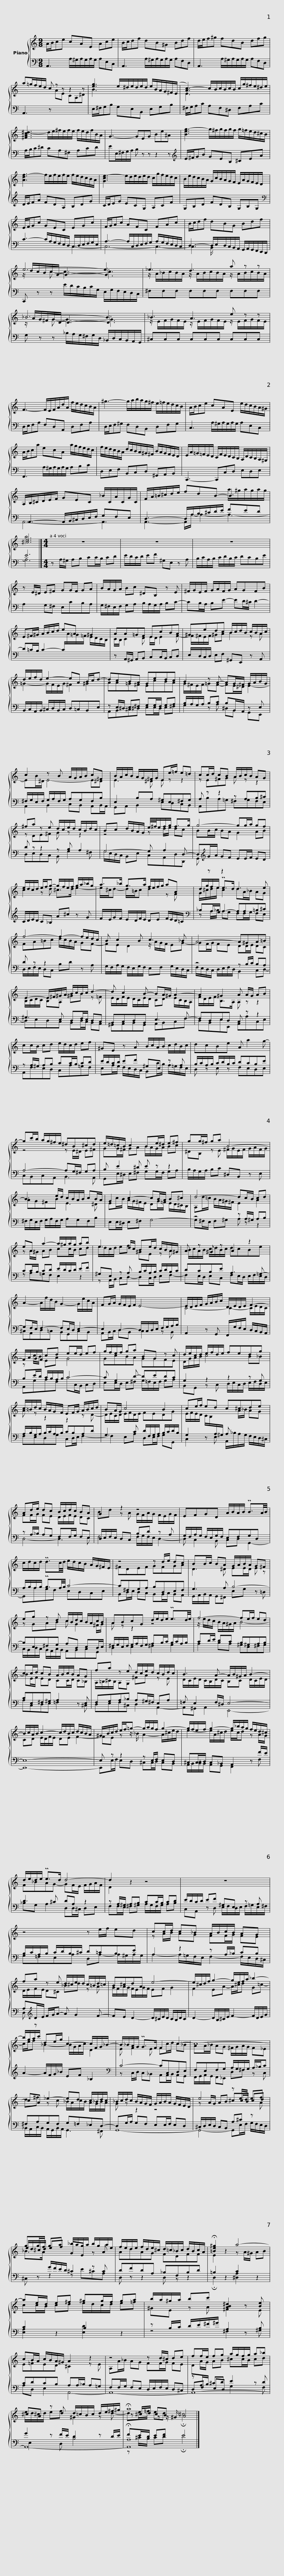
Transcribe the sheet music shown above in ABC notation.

X:1
%%score { ( 1 3 5 6 ) | ( 2 4 7 ) }
L:1/8
M:9/8
I:linebreak $
K:C
V:1 treble
V:3 treble
V:5 treble
V:6 treble
V:2 bass
V:4 bass
V:7 bass
V:1
 A/B/ce cAE Ace | B/c/df dB^G Bdf |$ d/e/f^g fdB dfg | a=g/f/e/d/ c z z z2 z | [eg]3 e/^d/e/d/e/d/ e/B/A/G/^F/(E/ |$ %5
 [Ac-]3) c/B/c/B/c/B/ c/g/^f/e/^d/e/ | [^FAc^d-]3 d/e/^f/e/f/e/ f/e/d/f/B/A/ |$ G3- GEG Be^A | [Beg-]3 g/^f/g/f/g/f/ g/=f/e/d/^c/B/ | [Adf-]3 f/e/f/e/f/e/ f/e/d/c/B/A/ |$ %10
 [Gce-]3 e/d/e/d/e/d/ c/g/f/e/d/c/ | B/e/d/c/B/A/ G/c/B/A/G/F/ E/A/G/F/E/D/ |$ E/F/Gc GEC EGc | F/G/Ac AFC FAc |$ B/c/df dBG Bdf | %15
 e6- e3 |$ _e3 d3 a z z | _B6- B3 |$ _B3 A3 e z z | F3- F/E/F/A/d/A/ f/e/d/c/B/A/ | %20
 ^g3- g/a/b/a/g/^f/ e/=f/e/d/c/B/ |$ A/B/ce cAE e/d/c/B/A/^G/ | A/B/ca ecA a/g/f/e/d/c/ | f/e/d/c/B/A/ d/c/B/A/^G/^F/ B/A/G/F/E/D/ |$ E/A/=G/=F/E/D/ C/F/E/D/C/B,/ A,/D/C/B,/A,/^G,/ | %25
 A,/B,/^C/D/E/F/ GEC _B/C/A/C/G/C/ |$ F/A/=B/^c/d/e/ fdB- B3 | [^ce]6 |]$[M:4/4] z8 | z8 | %30
 z8 |$ z E/^D/ E^F GG/F/ GA | B/A/G/A/ Bc ^DB, z E | ^F/G/E/F/ G/A/F/G/ AGFB |$ E^F/^G/ A/B/c/d/ eA ^G2 | %35
 AA=GF EcBA | ^Gedc B/c/d/B/ c/B/A/c/ |$ d/e/f/d/ e2- eA B/c/d- | dcBA Gedc | B2 z A- AG/^F/ G/A/B/G/ |$ %40
 c2 z B A/G/A/B/ c^F | B/A/c/B/ A/G/^F/G/ Ee/=f/ e=d | cc/d/ cB A/B/c/B/ AG |$ ^fa z e d/c/e/d/ c/B/d/c/ | Bc d/B/A/G/ e/4^f/4e/f/g/ f>g | %45
 g4- gg/a/ gf |$ e/d/c/d/ e/f/g- g/f/e/f/ g/a/_b/g/ | a>_b g>a f/e/f/g/ aA |$ d/g/f/e/ Pe>d d3 e |$ f4- f2- f/e/d/c/ | %50
 B c2 B c3 _B | A4- A^GA=B |$ E2- E/^F/^G/A/ B/c/B/c/ d2- | d c2 B- BA/^G/ A2- | A2 ^G2 A A/G/ AB |$ %55
 cc/B/ cd e/d/c/d/ ef | ^GE z A B/c/A/B/ c/d/B/c/ | dcBe A a2 g- |$ gc'/b/ a/g/^f/e/ ^dB^cd | e/=d/=c/B/ c2 Be/^d/ e^f | %60
 gg/^f/ ga B4- |$ B3 e/d/ c/B/A/B/ cB/A/ | G2 c2- cB/A/ B^c |$ d4- dc/B/ cd | eA a2- a/^g/a/g/ ab | %65
 e3 d/c/ Be/d/ c/B/A/^G/ |$ A z ^G z A2 z2 | A2- A/f/d/B/ G2- G/e/c/A/ | FG/A/ G/F/E/F/ E4- |$ E/D/E/F/ G/A/B/c/ D/E/D/E/ F2- | %70
 F/A/G/F/ cd ee/d/ ef | g/f/e/f/ ga BG z c |$ d/e/c/d/ e/f/d/e/ fedg | c/=B/d/c/ B/A/G/F/ EF/G/ A/B/c/d/ | BA/G/ c4 B2 |$ %75
 ce/f/ ed c^cde | Ad/e/ dc B/c/d/c/ BA | G2 z2 z4 |$ EFGD A/B/A/B/ PB3/2A/4B/4 | c/d/c/d/ Pd3/2c/4d/4 e/d/c/B/ A/G/^F/E/ | %80
 z4 z d/e/ dc |$ BB/c/ BA G/A/B/A/ G^F | eg z d c/B/d/c/ B/A/c/B/ |$ ABcG d/e/d/e/ Pe3/2d/4e/4 | f4- fe/f/ ed | %85
 cc/d/ cB A/B/c/B/ AG |$ fa z e d/c/e/d/ c/B/d/c/ | B3 A- A/B/^G/A/ B2- |$ B/c/A/B/ c2- c/d/B/c/ d/c/B/A/ | ^G/B/c/d/ e/f/=g- g/a/g/f/ g2- |$ %90
 g/f/e/f/ g2- g/_b/a/g/ f/e/d/^c/ | d/e/d/e/ Pe>d d4- | d2 z2 z4 |$ z8 | z4 z e/f/ ed |$ %95
 cc/d/ c_B A/B/c/B/ AG | fa z e d/^c/e/d/ c/=B/d/=c/ |$ B^cdA e4- | e/^c/d/f/ g2- g/e/f/a/ _b2- |$ b/g/a/c'/ de/g/ c2- c/F/G/_B/- | %100
 B/_B/A/G/ PG>F F2 c2- | c8- |$ cA _e2- ed c/_B/d/c/ | _B/c/d/c/ B/A/G/F/ G/A/B/A/ G/F/E/D/ |$ e4 z e/d/ ef | %105
 gg/f/ ga _b/a/g/a/ b/g/a/e/ |$ f/e/d/e/ f/d/e/^c/ d/=c/_B/c/ d/B/c/A/ | !fermata![=Be^g]2 z2 a4- | ae/d/ e^f ^gg/f/ ga |$ b/a/^g/a/ bc' [AB^d]2 z [Be] | %110
 cB/A/ c/B/A/^G/ A2 z2 | z4 z d/^c/ de |$ ff/e/ fg a/g/f/g/ a_b | ^cA z d d/=c/B/c/ d/e/^f/^g/ | !fermata!a8 |] %115
V:2
 A,,3 A,/^G,/A,/G,/A,/G,/ A,E,C, | A,,3 A,/^G,/A,/G,/A,/G,/ A,F,D, |$ A,,3 A,/^G,/A,/G,/A,/G,/ A,F,D, | A,,3 z[I:staff -1] AE CA,^D |[I:staff +1] E,/^F,/G,B, G,E,B,, E,G,B, |$ %5
 ^F,/G,/A,C A,F,^D, F,A,C | A,/B,/C^D CA,^F, A,CD |$ EE,/^F,/G,/A,/ B, z z z2 z |[K:treble] E/^F/GB GEB, ^CEA | D/E/FA FDA, B,DG |$ %10
 C/D/EG ECG, A,CF | G,B,D FDB, G,B,G, |$[K:bass] C3- C/A,/G,/F,/E,/D,/ C,/D,/E,/F,/G,/E,/ | A,3- A,/C,/D,/E,/F,/G,/ A,/G,/F,/E,/D,/C,/ |$ D,3- D,/E,/D,/C,/B,,/A,,/ G,,/A,,/G,,/F,,/E,,/D,,/ | %15
 C,, z z E/D/C/B,/C/G,/ E,/G,/F,/E,/D,/C,/ |$ ^F,F,F, F,F,F, F,F,F, | G, z z _B,/A,/G,/^F,/G,/D,/ _B,,/D,/C,/B,,/A,,/G,,/ |$ ^C,C,C, C,C,C, C,C,C, | D,/E,/F,A, F,D,A,, D,F,A, | %20
 D,/E,/F,^G, F,D,B,, D,F,G, |$ C,3 A,/^G,/A,/G,/A,/G,/ A,E,C, | F,,3 A,/^G,/A,/G,/A,/G,/ A,B,C | D,E,F, B,,C,D, ^G,,A,,B,, |$ C,,3- C,,C,D, E,D,E, | %25
 A,,3- A,,/B,,/^C,/D,/E,/F,/ G,F,E, |$ D,3- D,/A,/B,/^C/D/E/ FED | E6 |]$[M:4/4] z A,/^G,/ A,B, CC/B,/ CD | E/D/C/D/ EF ^G,E, z A, | %30
 B,/C/A,/B,/ C/D/B,/C/ DCB,E |$ A,2 G,^F, E,CB,A, | G,/^F,/E,/F,/ G,A, B,/A,/G,/A,/ B,C- | CB,/A,/ B,E- ED/^C/ D2- |$ D=C/B,/ C2- C/[I:staff -1]A/=G/=F/ E/D/C/B,/ | %35
[I:staff +1] z A,,/^G,,/ A,,B,, C,C,/B,,/ C,D, | E,/D,/C,/D,/ E,F, ^G,,E,, z A,, |$ B,,/C,/A,,/B,,/ ^C,/D,/B,,/C,/ D,=C,B,,E, | z E,/^D,/ E,^F, G,G,/F,/ G,A, | B,/A,/G,/A,/ B,C B,B,,/A,,/ z E, |$ %40
 ^F,/G,/E,/F,/ G,/A,/F,/G,/ A,G,F,B, | E,2 B,A, ^G,E,^F,G, | A, z z2 z A,B,^C |$ D z z2 z B, A,2 | G,4- G, A,2 D,- | %45
 D,[K:treble]G/A/ GF EE/F/ ED |$ C/D/E/D/ C_B, A^c z G | F/E/G/F/ E/D/F/E/ DE F/E/D/=C/ |$[K:bass] _B,A,/G,/ A,2- A,A,=B,^C |$ D z z2 x4 | %50
 G,/F,/A,/G,/ F,/E,/G,/F,/ E,F, G,/E,/D,/C,/ | z4 z B,/C/ B,A, |$ ^G,3 E, D,F,/E,/ D,C, | B,,C,D,B,, E,3 F,- | F,D,E,D, C, z z2 |$ %55
 z A,/^G,/ A,B, CC/B,/ CD | E/D/C/D/ EF ^G,E, z A, | B,/C/A,/B,/ C/D/B,/C/ DCB,E |$ A,4- A,G,/^F,/ G,A, | B, E2 ^D E z z2 | %60
 B,/A,/G,/A,/ B,C ^D,B,, z E, |$ ^F,/G,/E,/F,/ G,/A,/F,/G,/ A,G,F,B, | x8 |$ z4 z A,/^G,/ A,B, | CC/B,/ CD E/D/C/D/ EF | %65
 ^G,E, z A, B,/C/A,/B,/ C/D/B,/C/ |$ DCB,E A,3 =G,- | G,F,/E,/ F,2- F,E,/D,/ E,2- | E,2 D,2- D,/C,/D,/E,/ F,/G,/A,/B,/ |$ A,,2 z G,, F,,/G,/F,/E,/ D,/C,/B,,/A,,/ | %70
 B,E/D/ C/B,/A,/B,/ C4- | C G,2 D- DEDC |$ G,2 z2 z2 z G, | A,/B,/G,/A,/ B,/C/A,/B,/ CB,A,D | G,3 C D/F,/G,/A,/ B,/C/D/B,/ |$ %75
 G,2 x2 x4 | z A,/_B,/ A,G, F,F,/G,/ F,E, | D,/E,/F,/E,/ D,C, B,D z A, |$ G,/F,/A,/G,/ F,/E,/G,/F,/ E,F,G,D, | A,/B,/A,/B,/ PB,3/2A,/4B,/4 C4- | %80
 C^F,G,A, B,D,E,F, |$ G,3 A, B,4- | B,E,^F,G, A,D, E,D,/E,/ |$ ^F,/G,/E,/F,/ G,/A,/F,/G,/ A,B,/C/ B,/C/A,/B,/ | CD/E/ DC B,^G,A,B, | %85
 CE,^F,^G, A,2 z E, |$ F,G,A,_B, A,^G,/^F,/ E,A, | =F, E,2 F,/^D,/ E,4- |$ E,8- | E, z z2 z E,/F,/ E,D, |$ %90
 ^C,C,/D,/ C,_B,, A,,2 z F/E/ | D3 ^C DA, z2 | z A,/^G,/ A,B, CC/B,/ CD |$ E/D/C/D/ EF ^G,E, z A, | B,/C/A,/B,/ C/D/B,/^C/ D=CB,E |$ %95
 A,2 z2 z A,/_B,/ CB, | A,[K:treble]D/E/ F/G/A- A G2 F- |$ FE D2- D/^C/E/D/ C/B,/D/C/ | D2- D/B,/^C/E/ F2- F/D/E/G/ |$ A2- A/F/G/_B/ EF _B,2 | %100
[K:bass] C4- CC,D,E, | F,E,F,G, A,/G,/^F,/G,/ A,/_B,/C |$ ^F,A,G,F, G,=F,_E,D,- | D,G,/A,/ G,F, E,E,/F,/ E,D, |$ ^C,/D,/E,/D,/ C,B,, A,^C z[I:staff -1] A | %105
 _B>A[I:staff +1] G/F/E/D/ ^C2 z C |$ DFDA, _B,F,B,D | =B,2 z2 C2 z2 | C2 z2 B,2 z2 |$ z B,/C/ D/E/^F/^G/ A,2 z B, | %110
 CDCB, A,A,/_B,/ A,=G, | F,F,/G,/ F,E, D,/E,/F,/E,/ D,^C, |$ D,F, E,D, E2 z D | G2 z F/E/ D2 z D/E/ | FE/D/ EF E4 |] %115
V:3
 x9 | x9 |$ x9 | x9 | B3 x6 |$ %5
 E3 x6 | x9 |$ x9 | x9 | x9 |$ %10
 x9 | x9 |$ x9 | x9 |$ x9 | %15
 z/ d/c/B/c/G/- G3- G3 |$ z/ A/_B/c/B/A/ z/ A/B/c/B/A/ z/ A/B/c/B/A/ | z/ A/G/^F/G/D/- D3- D3 |$ z/ E/F/G/F/E/ z/ E/F/G/F/E/ z/ E/F/G/F/E/ | x9 | %20
 x9 |$ x9 | x9 | x9 |$ x9 | %25
 x9 |$ x9 | x6 |]$[M:4/4] x8 | x8 | %30
 x8 |$ x8 | x8 | x8 |$ x8 | %35
 C/B,/ C2 D E/D/ E2 F- | F/^F/E/F/ ^GA B2 z A |$ =G2- G/F/E/G/ ^F2 ^G2 | AA=G^F EcBA | G/^F/E/F/ =GF- FE/^D/ E2- |$ %40
 EB/^D/ E4- E^D | E3 ^D E z z2 | z E^FG A z z2 |$ z DE^F G z z2 | z4 z d/e/ dc | %45
 BB/c/ BA G2 AB |$ c2 z d ^c>d e2- | e/^c/d- d/=B/c d2 z F |$ G/^c/d/e/ c2 dA/_B/ AG |$ FA=Bc d/c/B/A/ GF- | %50
 FE D2 z/ A/G/F/ EG- | GF/G/ FE DD/E/ DC |$ B,/C/D/C/ B,A, ^GB z =F | E/D/F/E/ D/C/E/D/ CD E/C/B,/A,/ | F/D/E/F/ B,>A, A, z z2 |$ %55
 x8 | x8 | x8 |$ z4 z E/^D/ E^F | GG/^F/ GA B/A/G/A/ Bc | %60
 ^DB, z E ^F/G/E/F/ G/A/F/G/ |$ AG^FB E3 ^D | Ec/B/ A/G/^F/E/ DG/=F/ E/D/^C/B,/ |$ A,d/=c/ B/A/^G/^F/ E2 A2 | z A/^G/ AB cc/B/ cd | %65
 e/d/c/d/ ef ^GE z A |$ B/c/A/B/ c/d/B/c/ dcBe | x8 | x8 |$ C4- C2- C/E/D/C/ | %70
 z c/B/ EA G4 | GcBA GGFE |$ D/G/A/B/ c4 B_B | A z z2 z2 z D- | D/E/C/D/ E/F/D/E/ FEDG |$ %75
 E/F/E/D/ C/B,/[I:staff +1]A,/^G,/ A,[I:staff -1] A/_B/ AG | FF/G/ FE D/E/F/E/ DC | Bd z A G/F/A/G/ F/E/G/F/ |$ x8 | x8 | %80
 ^FDEF GFGA |$ D3 ^D EE/D/ E z | z GAB c G2 ^F/G/ |$ A z z2 z4 | z/ e/d/c/ B/A/^G/A/ B4- | %85
 BE/F/ ED CC/D/ C_B, |$ A,/=B,/^C/B,/ A,G, ^FA z E | D/C/E/D/ C/B,/D/C/ B,C D/C/E/D/ |$ CD E/D/F/E/ DE F2- | FE z z/ _B/ A2- A/^c/e/d/ |$ %90
 e2- e/A/^c/d/ e/c/d z A/G/ | F_BAG- GF/E/ F/G/A/F/ | D2 x2 x4 |$ x8 | x8 |$ %95
 z A/B/ AG FF/G/ FE | D/E/F/E/ D^C _Bd z A |$ G/F/A/G/ F/E/G/F/ EF G2 | F2 EA- A/^c/d G=c- |$ c/e/f _B2- B/G/A/c/ D2 | %100
 E F2 E Fc/d/ c_B | AA/_B/ AG ^F/G/A/G/ F_E |$ d^f z c _B/A/c/B/ A/G/B/A/ | G z z2 z4 |$ z A/G/ AB ^cc/B/ cd | %105
 e/d/^c/d/ ef GE z A |$ AdAG FDFF | E2 x2 z A/^G/ AB | cc/B/ cd e/d/c/d/ e=f |$ ^GE z A ^F2 x E | %110
 E=FED ^C2 z E | A,A/_B/ AG FF/G/ FE |$ D[I:staff +1]A,/B,/ ^CD[I:staff -1] x4 | x8 | z ^c/d/ cB x4 |] %115
V:4
 x9 | x9 |$ x9 | x9 | x9 |$ %5
 x9 | x9 |$ x9 |[K:treble] x9 | x9 |$ %10
 x9 | x9 |$[K:bass] x6 C,3- | C,6- C,3- |$ C,3 B,,/ x11/2 | %15
 x9 |$ x9 | x9 |$ x9 | x9 | %20
 x9 |$ x9 | x9 | x9 |$ x9 | %25
 A,,6- A,,3 |$ A,,3- A,,/A,/- A,2- A,3- | A,6 |]$[M:4/4] x8 | x8 | %30
 x8 |$ x8 | x8 | x8 |$ x8 | %35
 x8 | x8 |$ x8 | A,,B,,^C,^D, E,E,/D,/ E,^F, | G,2 z A, ^D,B,, G,,E,, |$ %40
 A,,2 B,,2 C,B,, A,,B,,/A,,/ | G,,A,, B,,2 E,D,C,B,, | A,,B,A,=G, ^F,G,F,E, |$ D,E,D,C, B,, G,2 ^F, | G,/E,/D,/C,/ B,,E, C,A,,D,D,, | %45
 G,,[K:treble] z z2 x4 |$ x8 | x8 |$[K:bass] z A,/_B,/ A,G, F,F,/G,/ F,E, |$ D,/E,/F,/E,/ D,C, B,D z A, | %50
 x8 | F,/E,/D,/C,/ D,/E,/F,/D,/ B,,2 C,D,- |$ D,E,D,C, B,,D,/C,/ B,,A,, | ^G,,A,,B,,G,, A,,B,,C,F, | D,B,,E,E,, A,,A,C,E, |$ %55
 A,,F,E,D, C,A,=G,F, | E,A,/G,/ F,/E,/D,/C,/ B,,C/B,/ A,/=G,/F,/E,/ | D, z E, z F,E,D,E, |$ C,B,,C,A,, B,,3 A,, | G,,E,/^D,/ E,^F, G,G,/F,/ G,A, | %60
 x8 |$ x8 | E,E,/^D,/ E,^F, G,4- |$ G,^F,/E,/ F,^G, A, z z2 | z A,=G,F, E,2 z2 | %65
 z A,,/B,,/ C,D,- D,C,/D,/ E,F,- |$ F,E,/D,/ E,C, F,E,/D,/ E,/F,/E,/D,/ | ^C,A,,D,=C, B,,G,,C,B,, | A,,B,,/C,/ D,B,, C,2 z B,, |$ x8 | %70
 A,,G,A,F, CC,/B,,/ C,D, | E,E,/D,/ E,^F, G,/=F,/E,/F,/ G,A, |$ B,,G,, z C, D,/E,/C,/D,/ E,/F,/D,/E,/ | F,E,D,G, C,D,/E,/ F,2- | F,2 E,A, D,E,/F,/ G,G,, |$ %75
 C,2 z E, A,,/_B,/A,/G,/ F,/E,/D,/^C,/ | D,4- D,3 E, | F,4 F,/G,/F,/E,/ D,2- |$ D, C,2 B,, C,D, G,,2- | G,,A,G,F, E,D,C,E, | %80
 B,,D,/E,/ D,C, B,,B,,/C,/ B,,A,, |$ G,,/A,,/B,,/A,,/ G,,^F,, E,G, z =D, | C,/B,,/D,/C,/ B,,/A,,/C,/B,,/ A,,B,,C,G,, |$ D,2 E,2 ^F,2 G,2 | A,2 B,A, ^G,E,^F,G, | %85
 A,C,D,E, =F,2 z ^C, |$ D,E,F,^C, D,2 A,,2- | A,,^G,, A,,2 E,,4- |$ E,,8- | E,,E,/F,/ E,D, ^C,C,/D,/ C,B,, |$ %90
 A,,/B,,/^C,/B,,/ A,,G,, F,,2 z F, | _B,G, A,2 D,D,/^C,/ D,E, | F,F,/E,/ ^F,^G, A,/G,/F,/G,/ A,B, |$ C,A,, z D, E,/F,/D,/E,/ F,/=G,/E,/^F,/ | G,=F,E,A, D,A,- A,/^G,/A,/G,/ |$ %95
 A,2- A,/=G,/F,/E,/ F,2- F,/E,/D,/^C,/ | D,[K:treble] z x6 |$ x8 | x8 |$ x8 | %100
[K:bass] z C,/D,/ C,_B,, A,,A,,/B,,/ A,,G,, | F,,/G,,/A,,/G,,/ F,,_E,, D,^F, z C, |$ _B,,/A,,/C,/B,,/ A,,/G,,/B,,/A,,/ G,,3 ^F,, | G,,8- |$ G,,4- G,,E,/F,/ G,/F,/E,/D,/ | %105
 ^C, z z2 z E^CA, |$ D, z z2 D, z z2 | !fermata!D,2 x2 [^D,A,]2 x2 | [E,A,]2 x2 [E,D]2 x2 |$ z4 ^F,2 x ^G, | %110
 A,D, E,2 A,,4- | A,,8- |$ A,,8- | A,,8- | !fermata![A,,A,]8 |] %115
V:5
 x9 | x9 |$ x9 | x9 | x9 |$ %5
 x9 | x9 |$ x9 | x9 | x9 |$ %10
 x9 | x9 |$ x9 | x9 |$ x9 | %15
 x2 c- c3- c3 |$ x9 | x2 G- G3- G3 |$ x9 | x9 | %20
 x9 |$ x9 | x9 | x9 |$ x9 | %25
 x9 |$ x6 a/^g/a/g/a/g/ | a6 |]$[M:4/4] x8 | x8 | %30
 x8 |$ x8 | x8 | x8 |$ x8 | %35
 x8 | x8 |$ x8 | x8 | x8 |$ %40
 x8 | x8 | x8 |$ x8 | x8 | %45
 x8 |$ x8 | x8 |$ x8 |$ x8 | %50
 x8 | x8 |$ x8 | x8 | x8 |$ %55
 x8 | x8 | x8 |$ x8 | x8 | %60
 x8 |$ x8 | x8 |$ x8 | x8 | %65
 x8 |$ x8 | x8 | x8 |$ x8 | %70
 x8 | x8 |$ x8 | x8 | x8 |$ %75
 x8 | x8 | x8 |$ x8 | x8 | %80
 x8 |$ x8 | x8 |$ x8 | x8 | %85
 x8 |$ x8 | x8 |$ x8 | x8 |$ %90
 x8 | x8 | x8 |$ x8 | x8 |$ %95
 x8 | x8 |$ x8 | x8 |$ x8 | %100
 x8 | x8 |$ x8 | x8 |$ x8 | %105
 x8 |$ x8 | x8 | x8 |$ x8 | %110
 x8 | x8 |$ x8 | x8 | x2 z z/ ^G/ A4 |] %115
V:6
 x9 | x9 |$ x9 | x9 | x9 |$ %5
 x9 | x9 |$ x9 | x9 | x9 |$ %10
 x9 | x9 |$ x9 | x9 |$ x9 | %15
 x9 |$ x9 | x9 |$ x9 | x9 | %20
 x9 |$ x9 | x9 | x9 |$ x9 | %25
 x9 |$ x9 | x6 |]$[M:4/4] x8 | x8 | %30
 x8 |$ x8 | x8 | x8 |$ x8 | %35
 x8 | x8 |$ x8 | x8 | x8 |$ %40
 x8 | x8 | x8 |$ x8 | x8 | %45
 x8 |$ x8 | x8 |$ x8 |$ x8 | %50
 x8 | x8 |$ x8 | x8 | x8 |$ %55
 x8 | x8 | x8 |$ x8 | x8 | %60
 x8 |$ x8 | x8 |$ x8 | x8 | %65
 x8 |$ x8 | x8 | x8 |$ x8 | %70
 x8 | x8 |$ x8 | x8 | x8 |$ %75
 x8 | x8 | x8 |$ x8 | x8 | %80
 x8 |$ x8 | x8 |$ x8 | x8 | %85
 x8 |$ x8 | x8 |$ x8 | x8 |$ %90
 x8 | x8 | x8 |$ x8 | x8 |$ %95
 x8 | x8 |$ x8 | x8 |$ x8 | %100
 x8 | x8 |$ x8 | x8 |$ x8 | %105
 x8 |$ x8 | x8 | x8 |$ x8 | %110
 x8 | x8 |$ z A/G/ AB ^cc/B/ cd | e/d/^c/d/ ef ^G2 z d- | de/=f/ ed !fermata!^c4 |] %115
V:7
 x9 | x9 |$ x9 | x9 | x9 |$ %5
 x9 | x9 |$ x9 |[K:treble] x9 | x9 |$ %10
 x9 | x9 |$[K:bass] x9 | x9 |$ x9 | %15
 x9 |$ x9 | x9 |$ x9 | x9 | %20
 x9 |$ x9 | x9 | x9 |$ x9 | %25
 x9 |$ x9 | x6 |]$[M:4/4] x8 | x8 | %30
 x8 |$ x8 | x8 | x8 |$ x8 | %35
 x8 | x8 |$ x8 | x8 | x8 |$ %40
 x8 | x8 | x8 |$ x8 | x8 | %45
 x[K:treble] x7 |$ x8 | x8 |$[K:bass] x8 |$ x8 | %50
 x8 | x8 |$ x8 | x8 | x8 |$ %55
 x8 | x8 | x8 |$ x8 | x8 | %60
 x8 |$ x8 | x8 |$ x8 | x8 | %65
 x8 |$ x8 | x8 | x8 |$ x8 | %70
 x8 | x8 |$ x8 | x8 | x8 |$ %75
 x8 | x8 | x8 |$ x8 | x8 | %80
 x8 |$ x8 | x8 |$ x8 | x8 | %85
 x8 |$ x8 | x8 |$ x8 | x8 |$ %90
 x8 | x8 | x8 |$ x8 | x8 |$ %95
 x8 | x[K:treble] x7 |$ x8 | x8 |$ x8 | %100
[K:bass] x8 | x8 |$ x8 | x8 |$ x8 | %105
 x8 |$ x8 | x8 | x8 |$ x8 | %110
 x8 | x8 |$ x4 G,2 z F, | E,2 z D, B,4 | z ^C/B,/ CD !fermata!E4 |] %115
